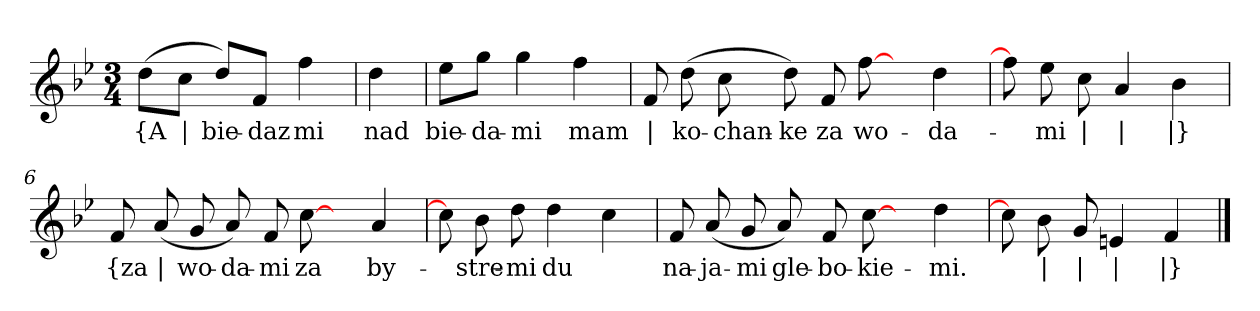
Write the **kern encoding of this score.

**kern	**text
*part1	*part1
*staff1	*staff1
*clefG2	*
*k[b-e-]	*
*M3/4	*
=	=
(8dd\L	{A
8cc\J	|
8dd/L)	bie-
8f/J	-daz
4ff	mi
=2y	=2y
4dd	nad
=3	=3
8ee-\L	bie-
8gg\J	-da-
4gg	-mi
4ff	mam
=4	=4
8f	|
(8dd	ko-
8cc	-chan-
8dd)	-ke
8f	za
[8ff	wo-
8ryy	.
4dd	-da-
=5	=5
8ff]	.
8ee-	-mi
8cc	|
4a	|
4b-	|}
=6y	=6y
8f	{za
(8a	|
8g	wo-
8a)	-da-
8f	-mi
[8cc	za
8ryy	.
4a	by-
=7	=7
8cc]	.
8b-	-stre-
8dd	-mi
4dd	du
4cc	--
=8	=8
8f	-na-
(8a	-ja-
8g	-mi
8a)	gle-
8f	-bo-
[8cc	-kie-
8ryy	.
4dd	-mi.
=9	=9
8cc]	.
8b-	|
8g	|
4en	|
4f	|}
==	==
*-	*-
